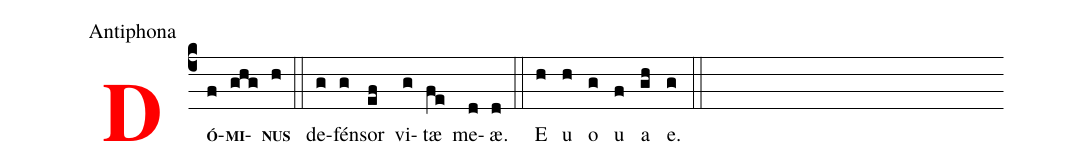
office-part: Antiphona;
%%
<v>\bf\textcolor{red}{D}</v><v>\bf\scriptsize{Ó}</v>(c4f)<v>\bf\scriptsize{MI}</v>(ghg)<v>\bf\scriptsize{NUS}</v>(h) (::) de(g)fén(g)sor(ef) vi(g)tæ(fe) me(d)æ.(d) (::) E(h) u(h) o(g) u(f) a(gh) e.(g) (::)
